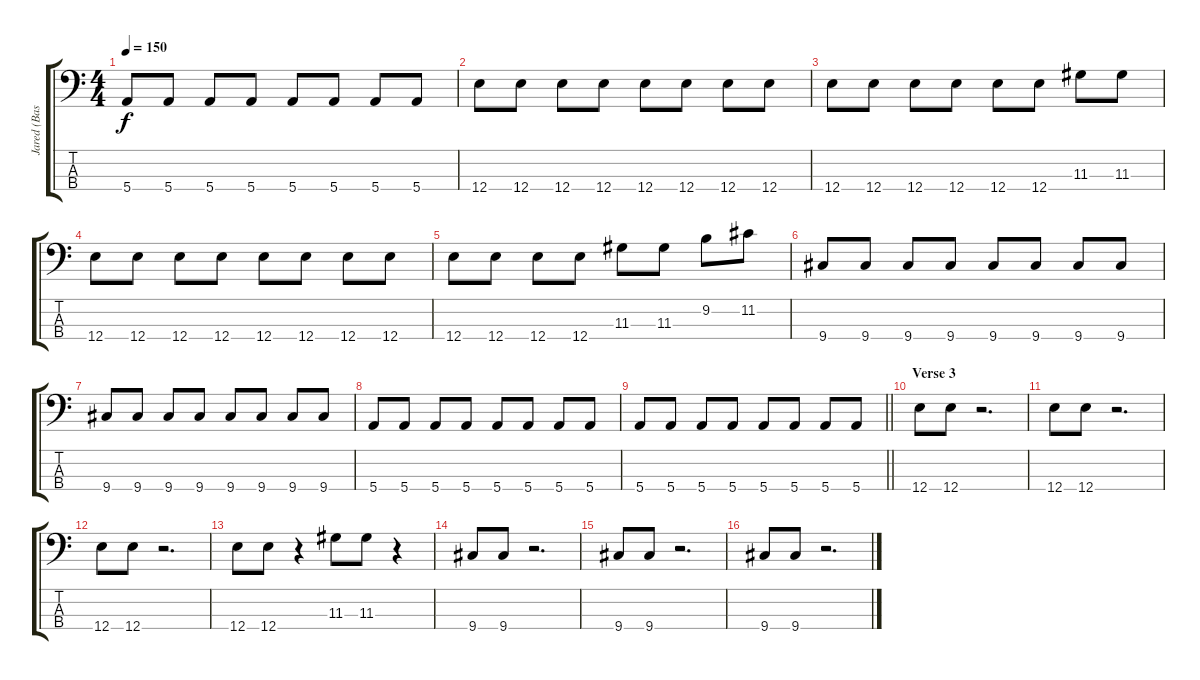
\track ("Jared (Bass)" "Jared (Bas") {instrument electricbasspick}
\staff {score tabs}
\tuning (G2 D2 A1 E1) {hide}
\ts (4 4)
\tempo 150
\clef f4
\ks c
5.4.8{dy f} 5.4.8 5.4.8 5.4.8 5.4.8 5.4.8 5.4.8 5.4.8 |
12.4.8 12.4.8 12.4.8 12.4.8 12.4.8 12.4.8 12.4.8 12.4.8 |
12.4.8 12.4.8 12.4.8 12.4.8 12.4.8 12.4.8 11.3.8 11.3.8 |
12.4.8 12.4.8 12.4.8 12.4.8 12.4.8 12.4.8 12.4.8 12.4.8 |
12.4.8 12.4.8 12.4.8 12.4.8 11.3.8 11.3.8 9.2.8 11.2.8 |
9.4.8 9.4.8 9.4.8 9.4.8 9.4.8 9.4.8 9.4.8 9.4.8 |
9.4.8 9.4.8 9.4.8 9.4.8 9.4.8 9.4.8 9.4.8 9.4.8 |
5.4.8 5.4.8 5.4.8 5.4.8 5.4.8 5.4.8 5.4.8 5.4.8 |
\barLineRight lightlight
5.4.8 5.4.8 5.4.8 5.4.8 5.4.8 5.4.8 5.4.8 5.4.8 |
\section ("" "Verse 3")
12.4.8 12.4.8 r.2{d} |
12.4.8 12.4.8 r.2{d} |
12.4.8 12.4.8 r.2{d} |
12.4.8 12.4.8 r.4 11.3.8 11.3.8 r.4 |
9.4.8 9.4.8 r.2{d} |
9.4.8 9.4.8 r.2{d} |
9.4.8 9.4.8 r.2{d}
